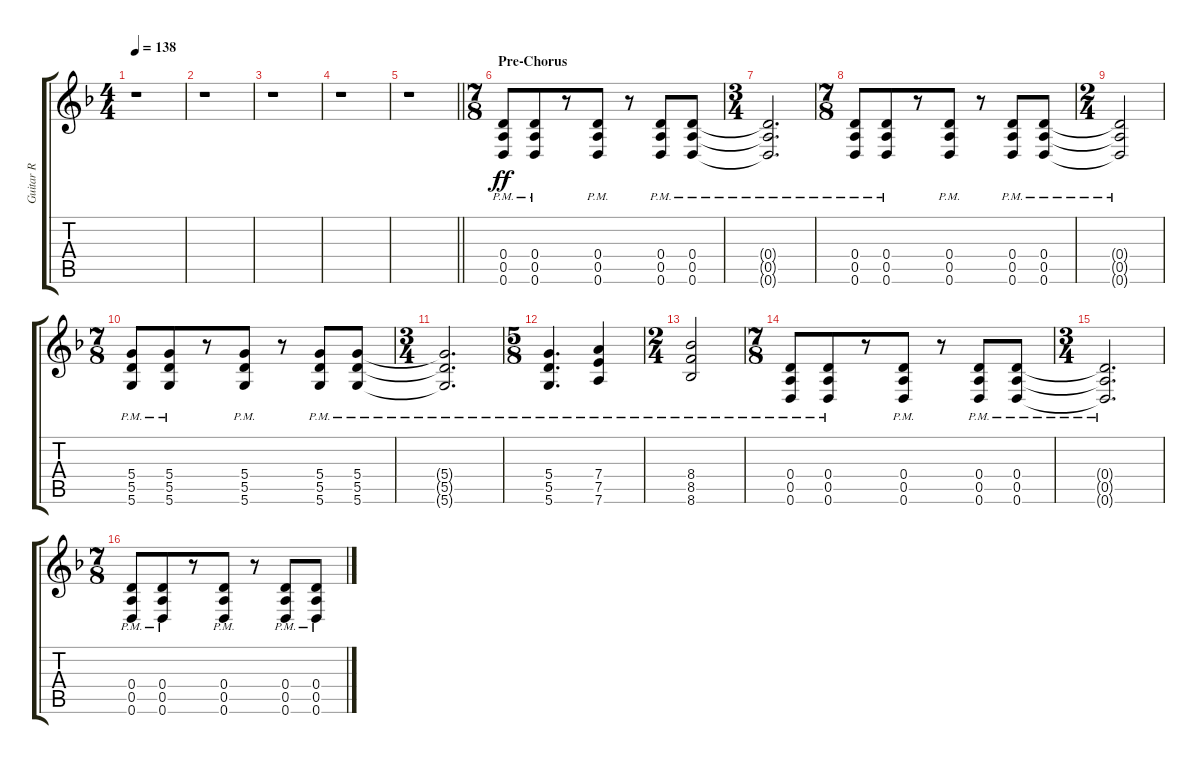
\track ("Guitar R" "Guitar R") {instrument overdrivenguitar}
\staff {score tabs}
\tuning (E4 B3 G3 D3 A2 D2) {hide}
\ts (4 4)
\tempo 138
\clef g2
\ks f
r.1{dy f} |
r.1 |
r.1 |
r.1 |
\barLineRight lightlight
r.1 |
\ts (7 8)
\section ("" "Pre-Chorus")
(0.4{pm} 0.5{pm} 0.6{pm}).8{dy ff instrument overdrivenguitar} (0.4{pm} 0.5{pm} 0.6{pm}).8 r.8 (0.4{pm} 0.5{pm} 0.6{pm}).8 r.8 (0.4{pm} 0.5{pm} 0.6{pm}).8 (0.4{pm} 0.5{pm} 0.6{pm}).8 |
\ts (3 4)
(0.4{pm t} 0.5{pm t} 0.6{pm t}).2{d} |
\ts (7 8)
(0.4{pm} 0.5{pm} 0.6{pm}).8 (0.4{pm} 0.5{pm} 0.6{pm}).8 r.8 (0.4{pm} 0.5{pm} 0.6{pm}).8 r.8 (0.4{pm} 0.5{pm} 0.6{pm}).8 (0.4{pm} 0.5{pm} 0.6{pm}).8 |
\ts (2 4)
(0.4{pm t} 0.5{pm t} 0.6{pm t}).2 |
\ts (7 8)
(5.4{pm} 5.5{pm} 5.6{pm}).8 (5.4{pm} 5.5{pm} 5.6{pm}).8 r.8 (5.4{pm} 5.5{pm} 5.6{pm}).8 r.8 (5.4{pm} 5.5{pm} 5.6{pm}).8 (5.4{pm} 5.5{pm} 5.6{pm}).8 |
\ts (3 4)
(5.4{pm t} 5.5{pm t} 5.6{pm t}).2{d} |
\ts (5 8)
(5.4{pm} 5.5{pm} 5.6{pm}).4{d} (7.4{pm} 7.5{pm} 7.6{pm}).4 |
\ts (2 4)
(8.4{pm} 8.5{pm} 8.6{pm}).2 |
\ts (7 8)
(0.4{pm} 0.5{pm} 0.6{pm}).8 (0.4{pm} 0.5{pm} 0.6{pm}).8 r.8 (0.4{pm} 0.5{pm} 0.6{pm}).8 r.8 (0.4{pm} 0.5{pm} 0.6{pm}).8 (0.4{pm} 0.5{pm} 0.6{pm}).8 |
\ts (3 4)
(0.4{pm t} 0.5{pm t} 0.6{pm t}).2{d} |
\ts (7 8)
(0.4{pm} 0.5{pm} 0.6{pm}).8 (0.4{pm} 0.5{pm} 0.6{pm}).8 r.8 (0.4{pm} 0.5{pm} 0.6{pm}).8 r.8 (0.4{pm} 0.5{pm} 0.6{pm}).8 (0.4{pm} 0.5{pm} 0.6{pm}).8
